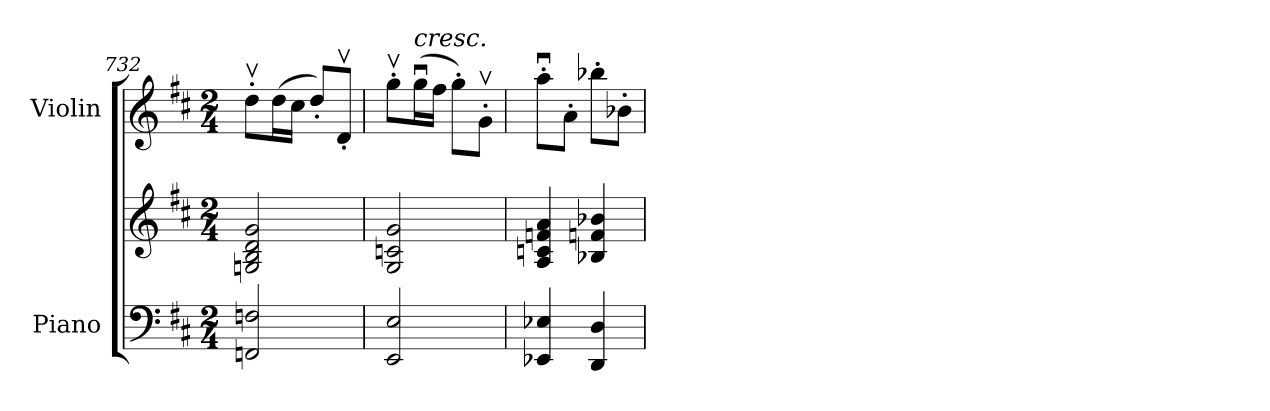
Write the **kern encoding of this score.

**kern	**kern	**kern
*part2	*part2	*part1
*staff3	*staff2	*staff1
*I"Piano	*	*I"Violin
*I'Pno.	*	*I'Vln.
!!LO:PB:g=z
*clefF4	*clefG2	*clefG2
*k[f#c#]	*k[f#c#]	*k[f#c#]
*M2/4	*M2/4	*M2/4
=732	=732	=732
2FFn/ 2Fn/	2Gn/ 2B/ 2d/ 2g/	8ddv'\L
.	.	(16dd\L
.	.	16cc#\JJ
.	.	8dd'/L)
.	.	8dv'/J
=733	=733	=733
2EE/ 2E/	2G/ 2cn/ 2g/	8ggv'\L
!	!	!LO:TX:a:i:t=cresc.
.	.	(16ggu\L
.	.	16ff#\JJ
.	.	8gg'\L)
.	.	8gv'\J
=734	=734	=734
4EE-X/ 4E-X/	4A/ 4cn/ 4fn/ 4a/	8aau'\L
.	.	8a'\J
4DD/ 4D/	4B-X/ 4fn/ 4b-X/	8bb-X'\L
.	.	8b-X'\J
=	=	=
*-	*-	*-
